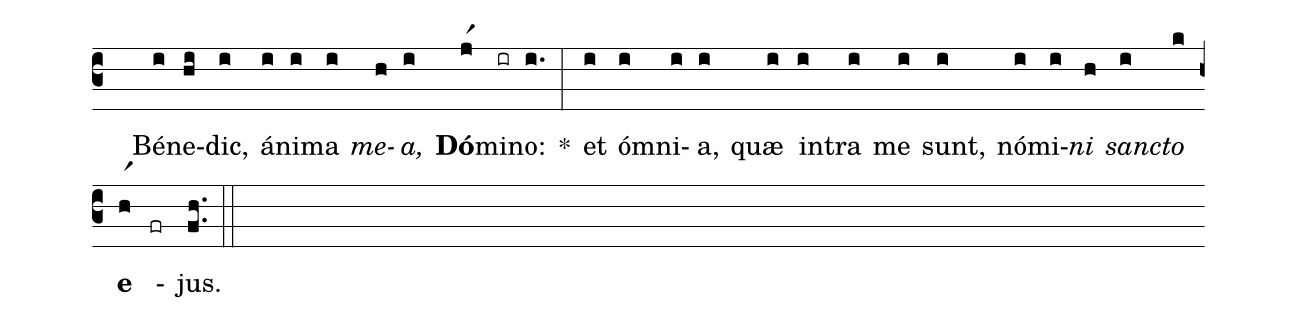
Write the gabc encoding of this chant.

%%
(c3)
( )Bé(i)ne(hi)dic,(i) á(i)ni(i)ma(i) <i>me</i>(h)<i>a,</i>(i) <b>Dó</b>(jr1)mi(ir)no:(i.) *(:)
et(i) óm(i)ni(i)a,(i) quæ(i) in(i)tra(i) me(i) sunt,(i) nó(i)mi(i)<i>ni</i>(h) <i>sanc</i>(i)<i>to</i>(k) <b>e</b>(hr1) -(fr) jus.(fh..) (::)
